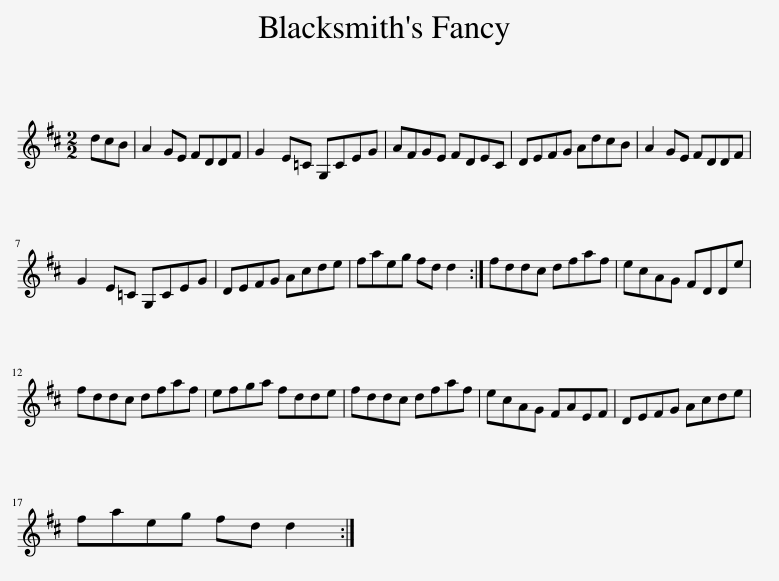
X:1
L:1/8
M:2/2
I:linebreak $
K:D
V:1 treble
V:1
 dcB | A2 GE FDDF | G2 E=C G,CEG | AFGE FDEC | DEFG AdcB | %5
 A2 GE FDDF |$ G2 E=C G,CEG | DEFG Acde | faeg fd d2 :| fddc dfaf | %10
 ecAG FDDe |$ fddc dfaf | efga fdde | fddc dfaf | ecAG FAEF | %15
 DEFG Acde |$ faeg fd d2 :| %17
